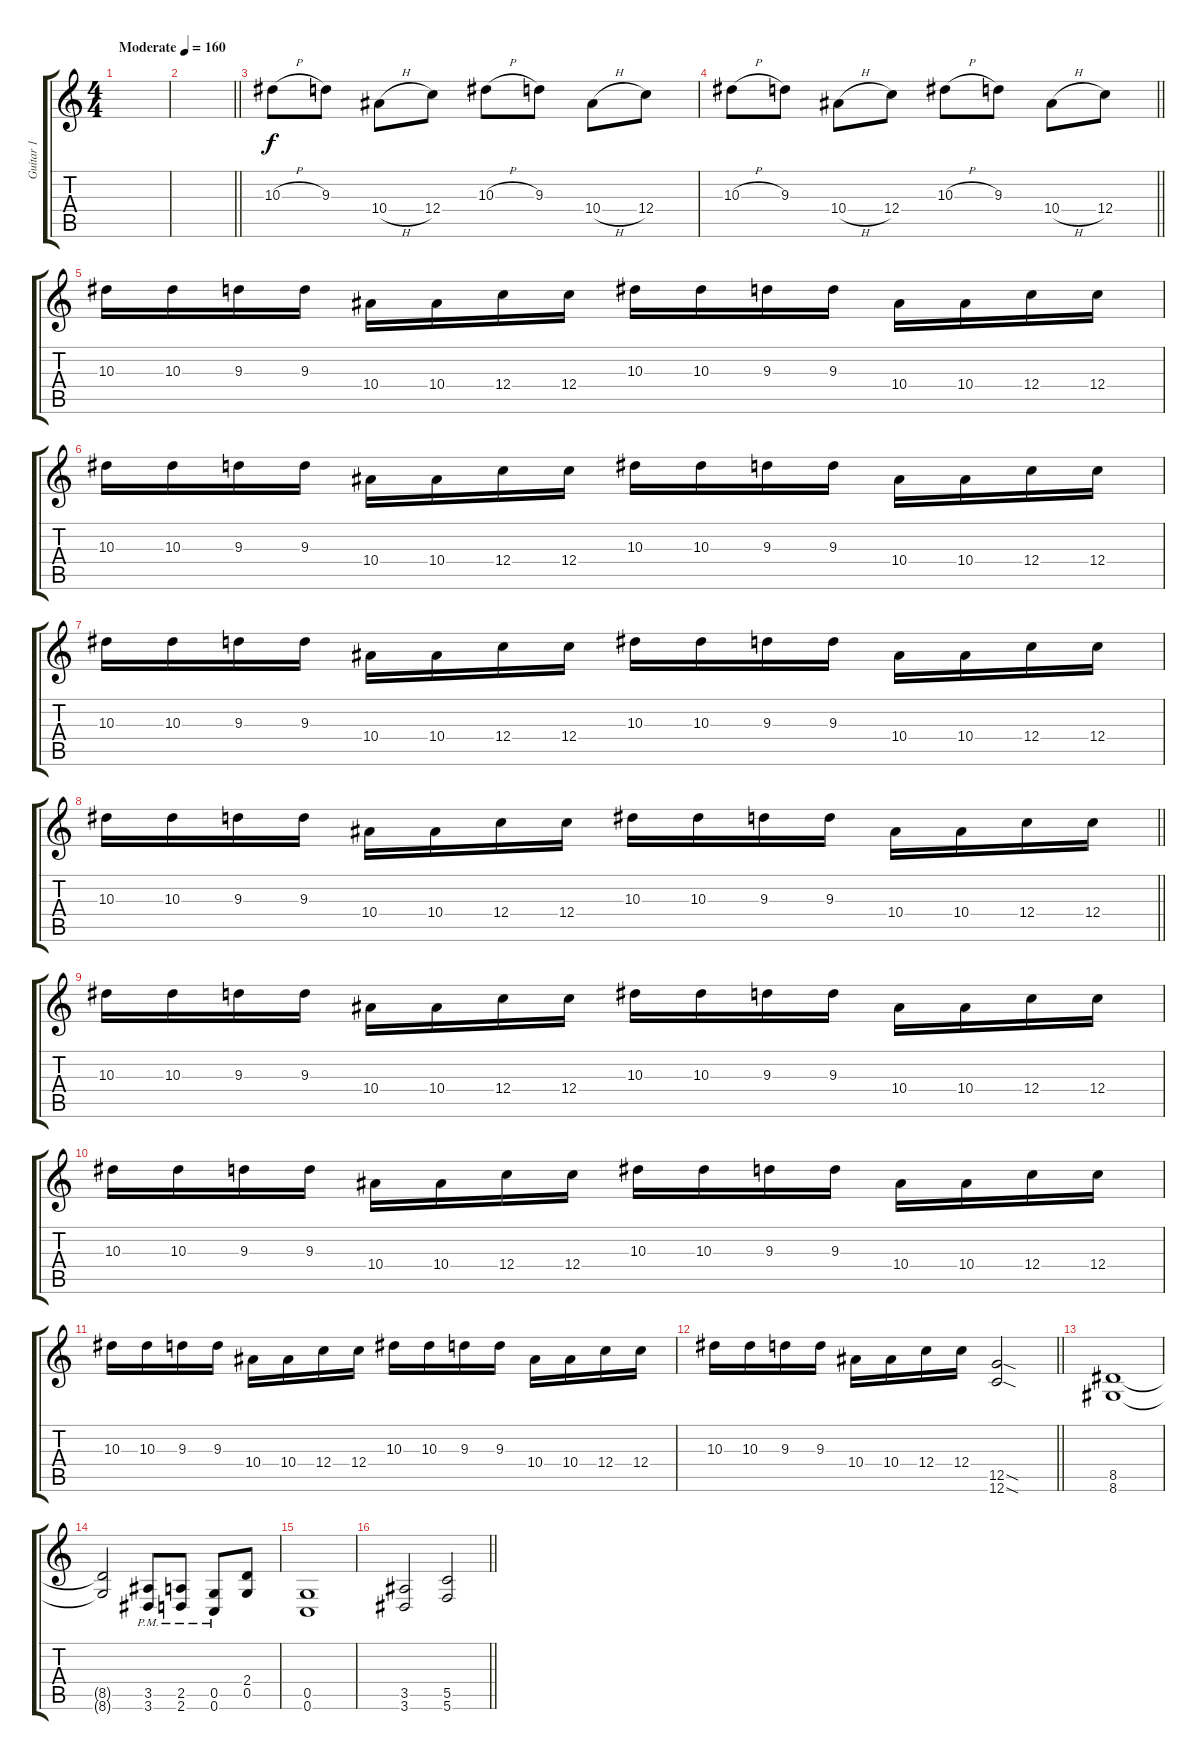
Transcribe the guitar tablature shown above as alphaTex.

\track ("Guitar 1" "Guitar 1") {instrument distortionguitar}
\staff {score tabs}
\tuning (D4 A3 F3 C3 G2 C2) {hide}
\ts (4 4)
\tempo (160 "Moderate")
\clef g2
\ks c
|
\barLineRight lightlight
|
10.3{h}.8 9.3.8 10.4{h}.8 12.4.8 10.3{h}.8 9.3.8 10.4{h}.8 12.4.8 |
\barLineRight lightlight
10.3{h}.8 9.3.8 10.4{h}.8 12.4.8 10.3{h}.8 9.3.8 10.4{h}.8 12.4.8 |
10.3.16 10.3.16 9.3.16 9.3.16 10.4.16 10.4.16 12.4.16 12.4.16 10.3.16 10.3.16 9.3.16 9.3.16 10.4.16 10.4.16 12.4.16 12.4.16 |
10.3.16 10.3.16 9.3.16 9.3.16 10.4.16 10.4.16 12.4.16 12.4.16 10.3.16 10.3.16 9.3.16 9.3.16 10.4.16 10.4.16 12.4.16 12.4.16 |
10.3.16 10.3.16 9.3.16 9.3.16 10.4.16 10.4.16 12.4.16 12.4.16 10.3.16 10.3.16 9.3.16 9.3.16 10.4.16 10.4.16 12.4.16 12.4.16 |
\barLineRight lightlight
10.3.16 10.3.16 9.3.16 9.3.16 10.4.16 10.4.16 12.4.16 12.4.16 10.3.16 10.3.16 9.3.16 9.3.16 10.4.16 10.4.16 12.4.16 12.4.16 |
10.3.16 10.3.16 9.3.16 9.3.16 10.4.16 10.4.16 12.4.16 12.4.16 10.3.16 10.3.16 9.3.16 9.3.16 10.4.16 10.4.16 12.4.16 12.4.16 |
10.3.16 10.3.16 9.3.16 9.3.16 10.4.16 10.4.16 12.4.16 12.4.16 10.3.16 10.3.16 9.3.16 9.3.16 10.4.16 10.4.16 12.4.16 12.4.16 |
10.3.16 10.3.16 9.3.16 9.3.16 10.4.16 10.4.16 12.4.16 12.4.16 10.3.16 10.3.16 9.3.16 9.3.16 10.4.16 10.4.16 12.4.16 12.4.16 |
\barLineRight lightlight
10.3.16 10.3.16 9.3.16 9.3.16 10.4.16 10.4.16 12.4.16 12.4.16 (12.5{sod} 12.6{sod}).2 |
(8.5 8.6).1 |
(8.5{t} 8.6{t}).2 (3.5{pm} 3.6{pm}).8 (2.5{pm} 2.6{pm}).8 (0.5{pm} 0.6{pm}).8 (2.4 0.5).8 |
(0.5 0.6).1 |
\barLineRight lightlight
(3.5 3.6).2 (5.5 5.6).2
